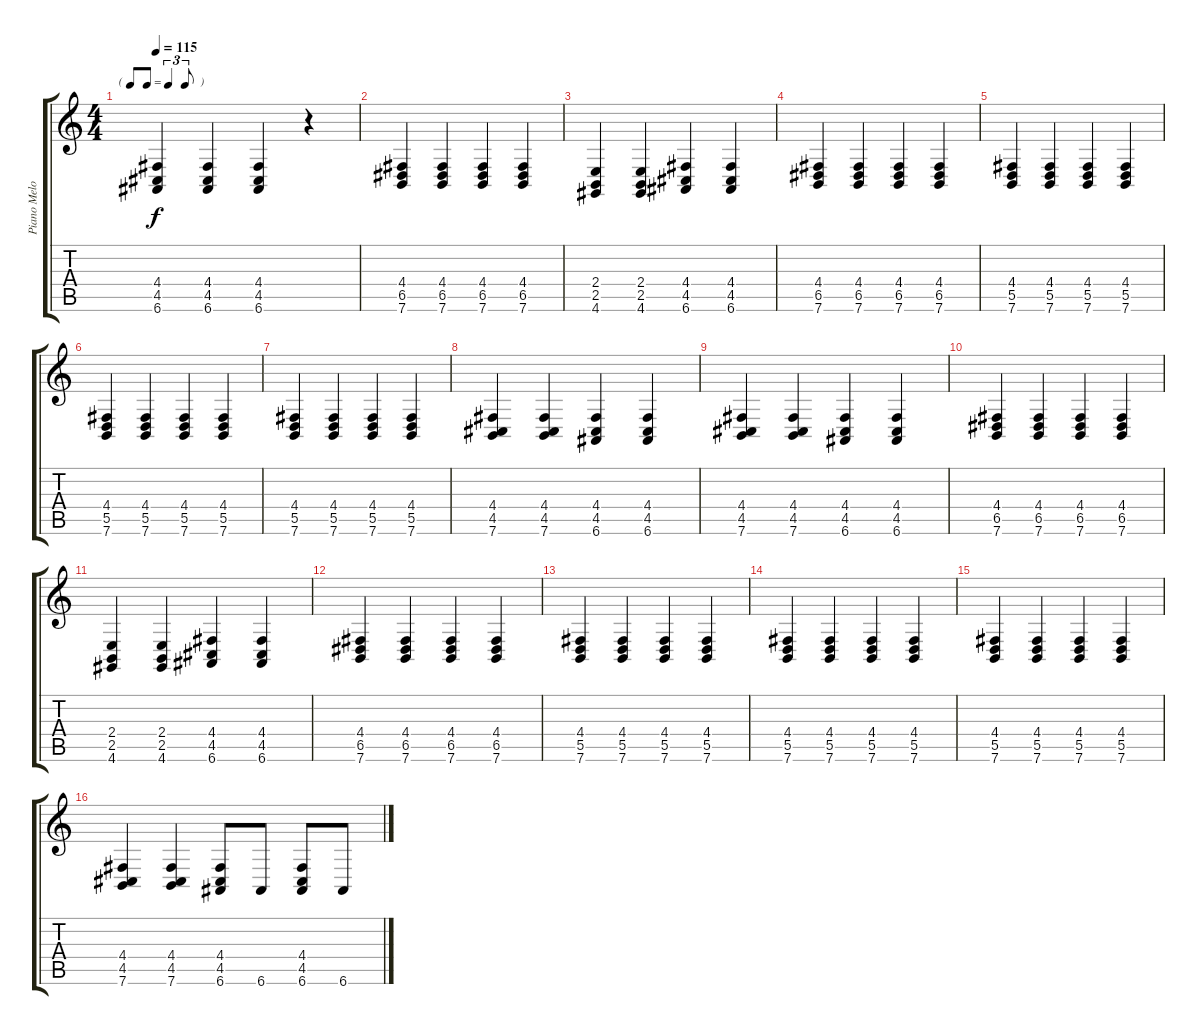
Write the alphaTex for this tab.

\track ("Piano Melody" "Piano Melo") {instrument acousticgrandpiano}
\staff {score tabs}
\tuning (E4 B3 G3 D3 A2 E2) {hide}
\ts (4 4)
\tf triplet8th
\tempo 115
\clef g2
\ks c
(4.4 4.5 6.6).4{dy f} (4.4 4.5 6.6).4 (4.4 4.5 6.6).4 r.4 |
(4.4 6.5 7.6).4 (4.4 6.5 7.6).4 (4.4 6.5 7.6).4 (4.4 6.5 7.6).4 |
(2.4 2.5 4.6).4 (2.4 2.5 4.6).4 (4.4 4.5 6.6).4 (4.4 4.5 6.6).4 |
(4.4 6.5 7.6).4 (4.4 6.5 7.6).4 (4.4 6.5 7.6).4 (4.4 6.5 7.6).4 |
(4.4 5.5 7.6).4 (4.4 5.5 7.6).4 (4.4 5.5 7.6).4 (4.4 5.5 7.6).4 |
(4.4 5.5 7.6).4 (4.4 5.5 7.6).4 (4.4 5.5 7.6).4 (4.4 5.5 7.6).4 |
(4.4 5.5 7.6).4 (4.4 5.5 7.6).4 (4.4 5.5 7.6).4 (4.4 5.5 7.6).4 |
(4.4 4.5 7.6).4 (4.4 4.5 7.6).4 (4.4 4.5 6.6).4 (4.4 4.5 6.6).4 |
(4.4 4.5 7.6).4 (4.4 4.5 7.6).4 (4.4 4.5 6.6).4 (4.4 4.5 6.6).4 |
(4.4 6.5 7.6).4 (4.4 6.5 7.6).4 (4.4 6.5 7.6).4 (4.4 6.5 7.6).4 |
(2.4 2.5 4.6).4 (2.4 2.5 4.6).4 (4.4 4.5 6.6).4 (4.4 4.5 6.6).4 |
(4.4 6.5 7.6).4 (4.4 6.5 7.6).4 (4.4 6.5 7.6).4 (4.4 6.5 7.6).4 |
(4.4 5.5 7.6).4 (4.4 5.5 7.6).4 (4.4 5.5 7.6).4 (4.4 5.5 7.6).4 |
(4.4 5.5 7.6).4 (4.4 5.5 7.6).4 (4.4 5.5 7.6).4 (4.4 5.5 7.6).4 |
(4.4 5.5 7.6).4 (4.4 5.5 7.6).4 (4.4 5.5 7.6).4 (4.4 5.5 7.6).4 |
(4.4 4.5 7.6).4 (4.4 4.5 7.6).4 (4.4 4.5 6.6).8 6.6.8 (4.4 4.5 6.6).8 6.6.8
